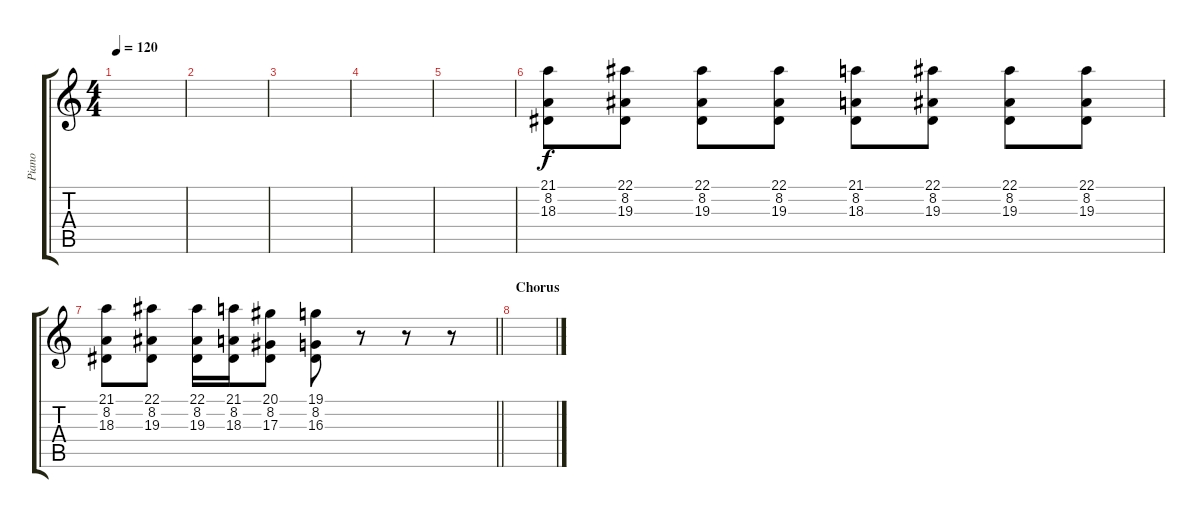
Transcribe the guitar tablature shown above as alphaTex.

\track ("Piano" "Piano") {instrument acousticgrandpiano}
\staff {score tabs}
\tuning (C4 G3 Eb3 Bb2 F2 C2) {hide}
\ts (4 4)
\tempo 120
\clef g2
\ks c
|
|
|
|
|
(21.1 8.2 18.3).8 (22.1 8.2 19.3).8 (22.1 8.2 19.3).8 (22.1 8.2 19.3).8 (21.1 8.2 18.3).8 (22.1 8.2 19.3).8 (22.1 8.2 19.3).8 (22.1 8.2 19.3).8 |
\barLineRight lightlight
(21.1 8.2 18.3).8 (22.1 8.2 19.3).8 (22.1 8.2 19.3).16 (21.1 8.2 18.3).16 (20.1 8.2 17.3).8 (19.1 8.2 16.3).8 r.8 r.8 r.8 |
\section ("" "Chorus")
